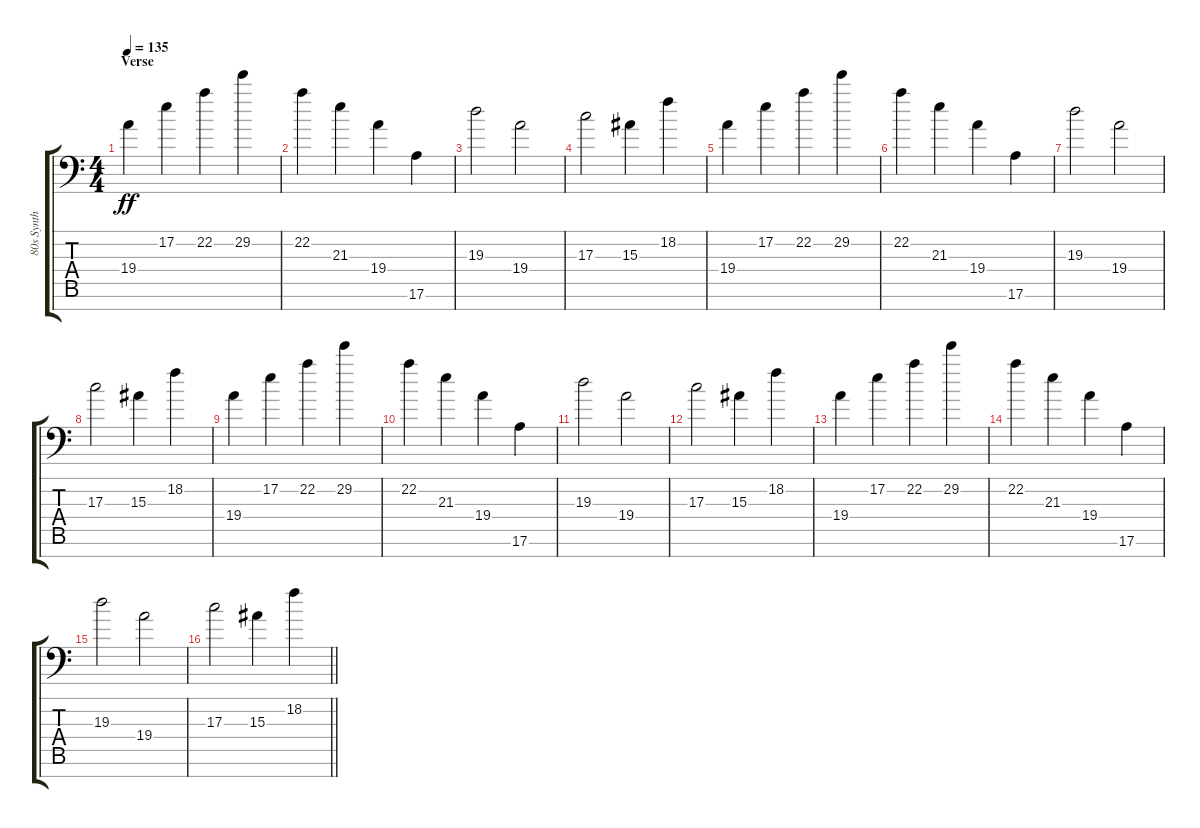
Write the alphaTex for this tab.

\track ("80s Synth Pad" "80s Synth ") {instrument pad8sweep}
\staff {score tabs}
\tuning (C8 B3 G3 D3 A2 E2 C-1) {hide}
\ts (4 4)
\section ("" "Verse")
\tempo 135
\clef f4
\ks c
19.4.4{dy ff} 17.2.4 22.2.4 29.2.4 |
22.2.4 21.3.4 19.4.4 17.6.4 |
19.3.2 19.4.2 |
17.3.2 15.3.4 18.2.4 |
19.4.4 17.2.4 22.2.4 29.2.4 |
22.2.4 21.3.4 19.4.4 17.6.4 |
19.3.2 19.4.2 |
17.3.2 15.3.4 18.2.4 |
19.4.4 17.2.4 22.2.4 29.2.4 |
22.2.4 21.3.4 19.4.4 17.6.4 |
19.3.2 19.4.2 |
17.3.2 15.3.4 18.2.4 |
19.4.4 17.2.4 22.2.4 29.2.4 |
22.2.4 21.3.4 19.4.4 17.6.4 |
19.3.2 19.4.2 |
\barLineRight lightlight
17.3.2 15.3.4 18.2.4
